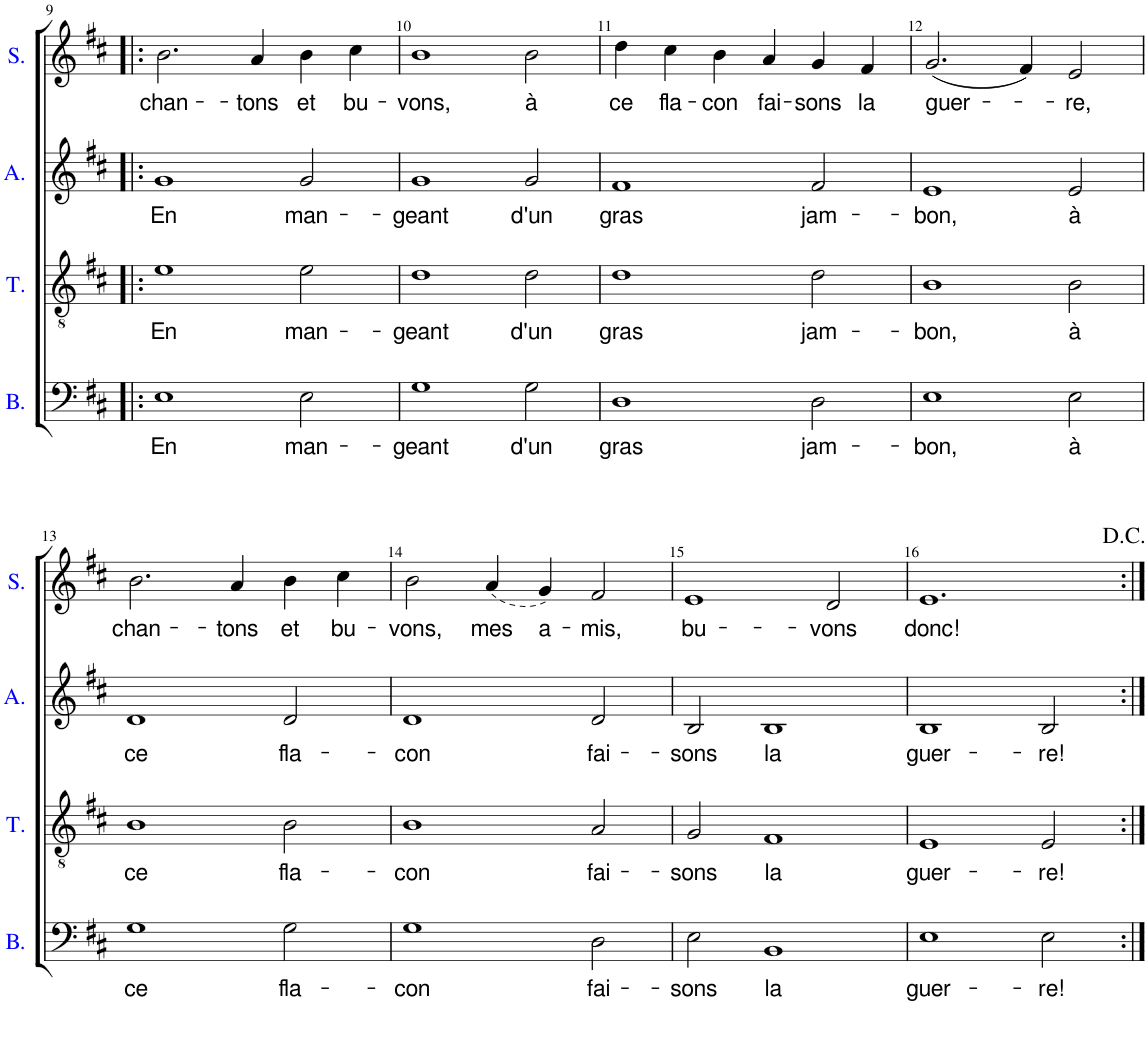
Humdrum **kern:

**kern	**text	**kern	**text	**kern	**text	**kern	**text
*part4	*part4	*part3	*part3	*part2	*part2	*part1	*part1
*staff4	*staff4	*staff3	*staff3	*staff2	*staff2	*staff1	*staff1
*I"Bass	*	*I"Tenor	*	*I"Alto	*	*I"Soprano	*
*I'B.	*	*I'T.	*	*I'A.	*	*I'S.	*
!!LO:PB:g=z
*clefF4	*	*clefGv2	*	*clefG2	*	*clefG2	*
*k[f#c#]	*	*k[f#c#]	*	*k[f#c#]	*	*k[f#c#]	*
*M3/2	*	*M3/2	*	*M3/2	*	*M3/2	*
=9!|:	=9!|:	=9!|:	=9!|:	=9!|:	=9!|:	=9!|:	=9!|:
!	!LO:LY:b	!	!LO:LY:b	!	!LO:LY:b	!	!LO:LY:b
1E	En	1e	En	1g	En	2.b\	chan-
!	!	!	!	!	!	!	!LO:LY:b
.	.	.	.	.	.	4a/	-tons
!	!LO:LY:b	!	!LO:LY:b	!	!LO:LY:b	!	!LO:LY:b
2E\	man-	2e\	man-	2g/	man-	4b\	et
!	!	!	!	!	!	!	!LO:LY:b
.	.	.	.	.	.	4cc#\	bu-
=10	=10	=10	=10	=10	=10	=10	=10
!	!LO:LY:b	!	!LO:LY:b	!	!LO:LY:b	!	!LO:LY:b
1G	-geant	1d	-geant	1g	-geant	1b	-vons,
!	!LO:LY:b	!	!LO:LY:b	!	!LO:LY:b	!	!LO:LY:b
2G\	d'un	2d\	d'un	2g/	d'un	2b\	à
=11	=11	=11	=11	=11	=11	=11	=11
!	!LO:LY:b	!	!LO:LY:b	!	!LO:LY:b	!	!LO:LY:b
1D	gras	1d	gras	1f#	gras	4dd\	ce
!	!	!	!	!	!	!	!LO:LY:b
.	.	.	.	.	.	4cc#\	fla-
!	!	!	!	!	!	!	!LO:LY:b
.	.	.	.	.	.	4b\	-con
!	!	!	!	!	!	!	!LO:LY:b
.	.	.	.	.	.	4a/	fai-
!	!LO:LY:b	!	!LO:LY:b	!	!LO:LY:b	!	!LO:LY:b
2D\	jam-	2d\	jam-	2f#/	jam-	4g/	-sons
!	!	!	!	!	!	!	!LO:LY:b
.	.	.	.	.	.	4f#/	la
=12	=12	=12	=12	=12	=12	=12	=12
!	!LO:LY:b	!	!LO:LY:b	!	!LO:LY:b	!	!LO:LY:b
1E	-bon,	1B	-bon,	1e	-bon,	(2.g/	guer-
.	.	.	.	.	.	4f#/)	.
!	!LO:LY:b	!	!LO:LY:b	!	!LO:LY:b	!	!LO:LY:b
2E\	à	2B\	à	2e/	à	2e/	-re,
!!LO:LB:g=z
=13	=13	=13	=13	=13	=13	=13	=13
!	!LO:LY:b	!	!LO:LY:b	!	!LO:LY:b	!	!LO:LY:b
1G	ce	1B	ce	1d	ce	2.b\	chan-
!	!	!	!	!	!	!	!LO:LY:b
.	.	.	.	.	.	4a/	-tons
!	!LO:LY:b	!	!LO:LY:b	!	!LO:LY:b	!	!LO:LY:b
2G\	fla-	2B\	fla-	2d/	fla-	4b\	et
!	!	!	!	!	!	!	!LO:LY:b
.	.	.	.	.	.	4cc#\	bu-
=14	=14	=14	=14	=14	=14	=14	=14
!	!LO:LY:b	!	!LO:LY:b	!	!LO:LY:b	!	!LO:LY:b
1G	-con	1B	-con	1d	-con	2b\	-vons,
!	!	!	!	!	!	!	!LO:LY:b
.	.	.	.	.	.	(4a/	mes
!	!	!	!	!	!	!	!LO:LY:b
.	.	.	.	.	.	4g/)	a-
!	!LO:LY:b	!	!LO:LY:b	!	!LO:LY:b	!	!LO:LY:b
2D\	fai-	2A/	fai-	2d/	fai-	2f#/	-mis,
=15	=15	=15	=15	=15	=15	=15	=15
!	!LO:LY:b	!	!LO:LY:b	!	!LO:LY:b	!	!LO:LY:b
2E\	-sons	2G/	-sons	2B/	-sons	1e	bu-
!	!LO:LY:b	!	!LO:LY:b	!	!LO:LY:b	!	!
1BB	la	1F#	la	1B	la	.	.
!	!	!	!	!	!	!	!LO:LY:b
.	.	.	.	.	.	2d/	-vons
=16	=16	=16	=16	=16	=16	=16	=16
!	!LO:LY:b	!	!LO:LY:b	!	!LO:LY:b	!	!LO:LY:b
1E	guer-	1E	guer-	1B	guer-	1.e	donc!
!	!LO:LY:b	!	!LO:LY:b	!	!LO:LY:b	!	!
2E\	-re!	2E/	-re!	2B/	-re!	.	.
=:|!	=:|!	=:|!	=:|!	=:|!	=:|!	=:|!	=:|!
*-	*-	*-	*-	*-	*-	*-	*-
